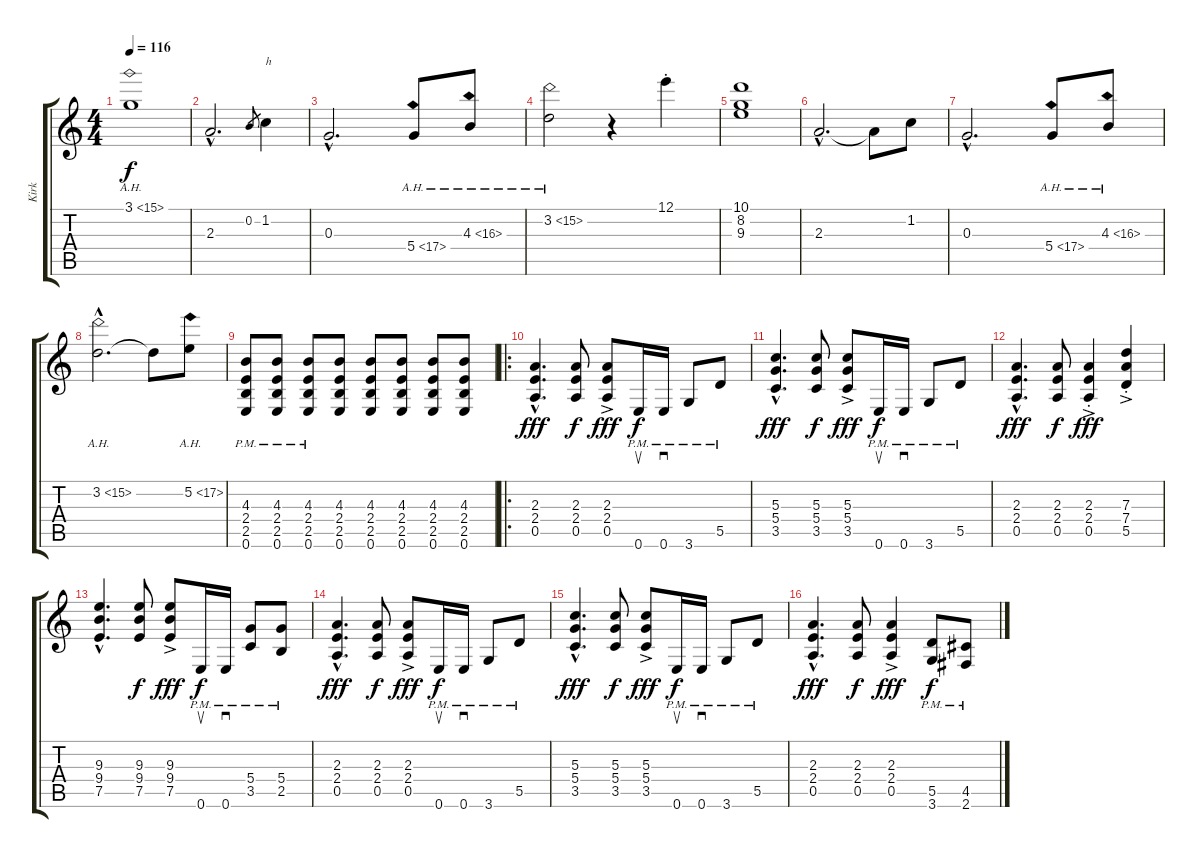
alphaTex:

\track ("Kirk" "Kirk") {instrument distortionguitar}
\staff {score tabs}
\tuning (E4 B3 G3 D3 A2 E2) {hide}
\ts (4 4)
\tempo 116
\clef g2
\ks aminor
3.1{ah 12}.1{dy f} |
2.3{hac}.2{d instrument electricguitarclean} 0.2.8{gr} 1.2.4{txt "h"} |
0.3{hac}.2{d} 5.4{ah 12}.8 4.3{ah 12}.8 |
3.2{ah 12}.2 r.4 12.1{st}.4 |
(10.1 8.2 9.3).1 |
2.3{hac}.2{d} 2.3{t}.8 1.2.8 |
0.3{hac}.2{d} 5.4{ah 12}.8 4.3{ah 12}.8 |
3.2{ah 12 hac}.2{d} 3.2{t}.8 5.2{ah 12}.8 |
(4.3{pm} 2.4{pm} 2.5{pm} 0.6{pm}).8{instrument electricguitarmuted} (4.3{pm} 2.4{pm} 2.5{pm} 0.6{pm}).8 (4.3{pm} 2.4{pm} 2.5{pm} 0.6{pm}).8 (4.3 2.4 2.5 0.6).8 (4.3 2.4 2.5 0.6).8 (4.3 2.4 2.5 0.6).8{instrument distortionguitar} (4.3 2.4 2.5 0.6).8{volume 16} (4.3 2.4 2.5 0.6).8 |
\ro
(2.3{hac} 2.4{hac} 0.5{hac}).4{d dy fff instrument distortionguitar} (2.3 2.4 0.5).8{dy f} (2.3{ac} 2.4{ac} 0.5{ac}).8{dy fff} 0.6{pm}.16{su dy f instrument electricguitarmuted} 0.6{pm}.16{sd} 3.6{pm}.8 5.5{pm}.8 |
(5.3{hac} 5.4{hac} 3.5{hac}).4{d dy fff instrument distortionguitar} (5.3 5.4 3.5).8{dy f} (5.3{ac} 5.4{ac} 3.5{ac}).8{dy fff} 0.6{pm}.16{su dy f instrument electricguitarmuted} 0.6{pm}.16{sd} 3.6{pm}.8 5.5{pm}.8 |
(2.3{hac} 2.4{hac} 0.5{hac}).4{d dy fff instrument distortionguitar} (2.3 2.4 0.5).8{dy f} (2.3{ac st} 2.4{ac st} 0.5{ac st}).4{dy fff} (7.3{ac st} 7.4{ac st} 5.5{ac st}).4 |
(9.3{hac} 9.4{hac} 7.5{hac}).4{d} (9.3 9.4 7.5).8{dy f} (9.3{ac} 9.4{ac} 7.5{ac}).8{dy fff} 0.6{pm}.16{su dy f instrument electricguitarmuted} 0.6{pm}.16{sd} (5.4{pm} 3.5{pm}).8 (5.4{pm} 2.5{pm}).8 |
(2.3{hac} 2.4{hac} 0.5{hac}).4{d dy fff instrument distortionguitar} (2.3 2.4 0.5).8{dy f} (2.3{ac} 2.4{ac} 0.5{ac}).8{dy fff} 0.6{pm}.16{su dy f instrument electricguitarmuted} 0.6{pm}.16{sd} 3.6{pm}.8 5.5{pm}.8 |
(5.3{hac} 5.4{hac} 3.5{hac}).4{d dy fff instrument distortionguitar} (5.3 5.4 3.5).8{dy f} (5.3{ac} 5.4{ac} 3.5{ac}).8{dy fff} 0.6{pm}.16{su dy f instrument electricguitarmuted} 0.6{pm}.16{sd} 3.6{pm}.8 5.5{pm}.8 |
(2.3{hac} 2.4{hac} 0.5{hac}).4{d dy fff instrument distortionguitar} (2.3 2.4 0.5).8{dy f} (2.3{ac} 2.4{ac} 0.5{ac}).4{dy fff} (5.5{pm} 3.6{pm}).8{dy f instrument electricguitarmuted} (4.5{pm} 2.6{pm}).8
